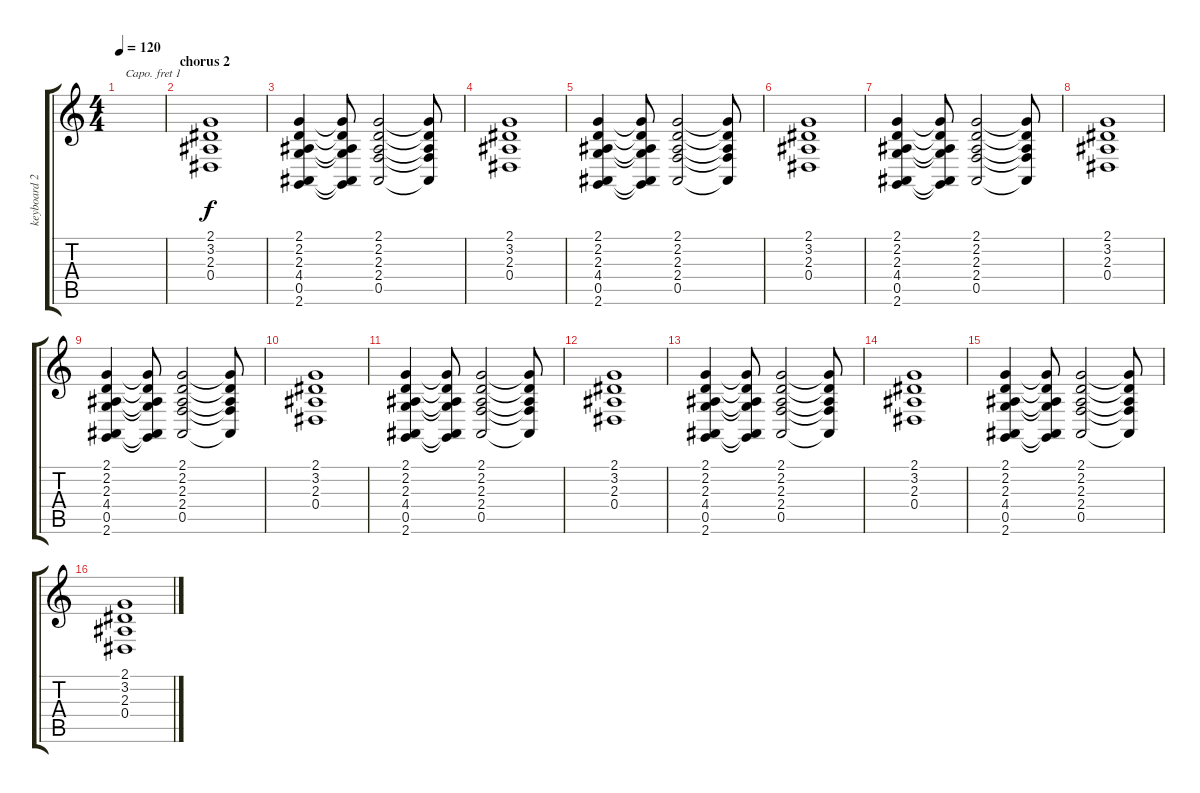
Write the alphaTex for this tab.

\track ("keyboard 2" "keyboard 2") {instrument synthstrings1}
\staff {score tabs}
\capo 1
\tuning (E4 B3 G3 D3 A2 E2) {hide}
\ts (4 4)
\tempo 120
\clef g2
\ks c
|
\section ("" "chorus 2")
(2.1 3.2 2.3 0.4).1{volume 12 balance 16 instrument synthstrings1} |
(2.1 2.2 2.3 4.4 0.5 2.6).4 (2.1{t} 2.2{t} 2.3{t} 4.4{t} 0.5{t} 2.6{t}).8 (2.1 2.2 2.3 2.4 0.5).2 (2.1{t} 2.2{t} 2.3{t} 2.4{t} 0.5{t}).8 |
(2.1 3.2 2.3 0.4).1 |
(2.1 2.2 2.3 4.4 0.5 2.6).4 (2.1{t} 2.2{t} 2.3{t} 4.4{t} 0.5{t} 2.6{t}).8 (2.1 2.2 2.3 2.4 0.5).2 (2.1{t} 2.2{t} 2.3{t} 2.4{t} 0.5{t}).8 |
(2.1 3.2 2.3 0.4).1 |
(2.1 2.2 2.3 4.4 0.5 2.6).4 (2.1{t} 2.2{t} 2.3{t} 4.4{t} 0.5{t} 2.6{t}).8 (2.1 2.2 2.3 2.4 0.5).2 (2.1{t} 2.2{t} 2.3{t} 2.4{t} 0.5{t}).8 |
(2.1 3.2 2.3 0.4).1 |
(2.1 2.2 2.3 4.4 0.5 2.6).4 (2.1{t} 2.2{t} 2.3{t} 4.4{t} 0.5{t} 2.6{t}).8 (2.1 2.2 2.3 2.4 0.5).2 (2.1{t} 2.2{t} 2.3{t} 2.4{t} 0.5{t}).8 |
(2.1 3.2 2.3 0.4).1 |
(2.1 2.2 2.3 4.4 0.5 2.6).4 (2.1{t} 2.2{t} 2.3{t} 4.4{t} 0.5{t} 2.6{t}).8 (2.1 2.2 2.3 2.4 0.5).2 (2.1{t} 2.2{t} 2.3{t} 2.4{t} 0.5{t}).8 |
(2.1 3.2 2.3 0.4).1 |
(2.1 2.2 2.3 4.4 0.5 2.6).4 (2.1{t} 2.2{t} 2.3{t} 4.4{t} 0.5{t} 2.6{t}).8 (2.1 2.2 2.3 2.4 0.5).2 (2.1{t} 2.2{t} 2.3{t} 2.4{t} 0.5{t}).8 |
(2.1 3.2 2.3 0.4).1 |
(2.1 2.2 2.3 4.4 0.5 2.6).4 (2.1{t} 2.2{t} 2.3{t} 4.4{t} 0.5{t} 2.6{t}).8 (2.1 2.2 2.3 2.4 0.5).2 (2.1{t} 2.2{t} 2.3{t} 2.4{t} 0.5{t}).8 |
(2.1 3.2 2.3 0.4).1
